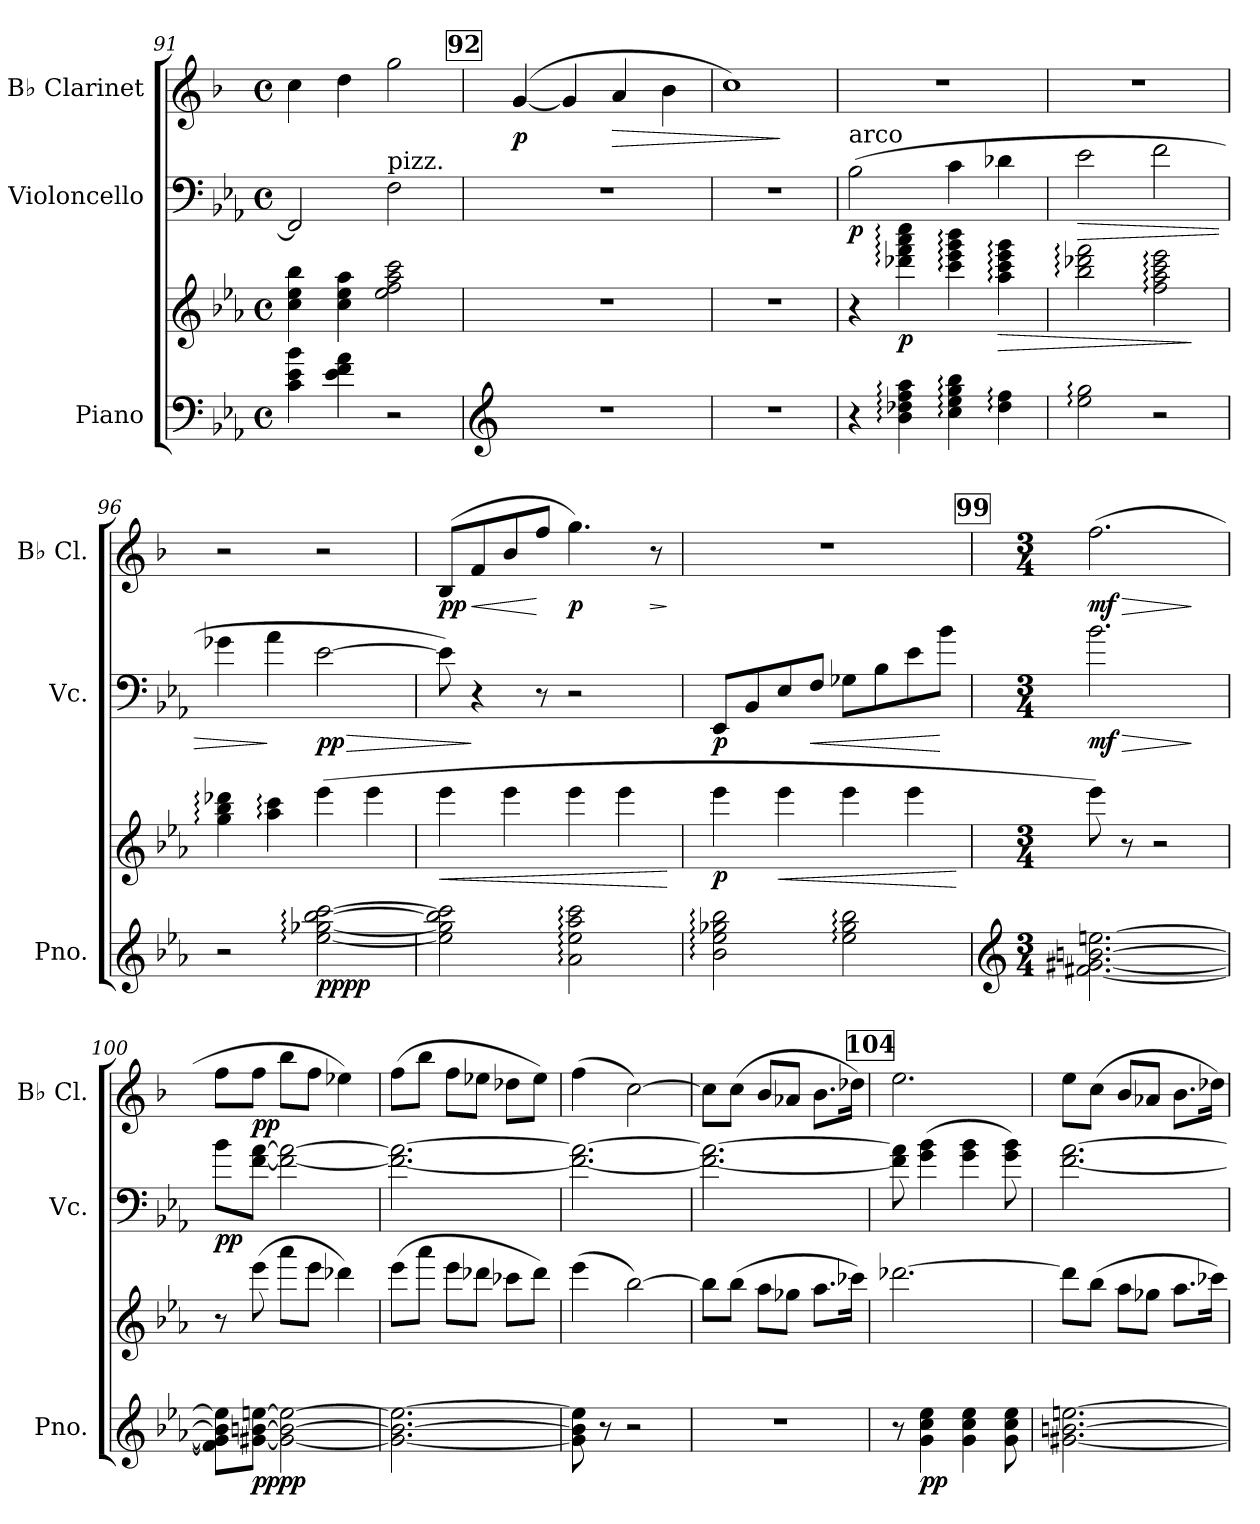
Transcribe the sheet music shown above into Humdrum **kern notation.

**kern	**kern	**dynam	**kern	**dynam	**kern	**dynam
*part3	*part3	*part3	*part2	*part2	*part1	*part1
*staff4	*staff3	*staff3/4	*staff2	*staff2	*staff1	*staff1
*I"Piano	*	*	*I"Violoncello	*	*I"B♭ Clarinet	*
*I'Pno.	*	*	*I'Vc.	*	*I'B♭ Cl.	*
*clefF4	*clefG2	*	*clefF4	*	*clefG2	*
*	*	*	*	*	*ITrd1c2	*
*k[b-e-a-]	*k[b-e-a-]	*	*k[b-e-a-]	*	*k[b-e-a-]	*
*M4/4	*M4/4	*	*M4/4	*	*M4/4	*
*met(c)	*met(c)	*	*met(c)	*	*met(c)	*
=91	=91	=91	=91	=91	=91	=91
4c\ 4e-\ 4b-\	4cc\ 4ee-\ 4bb-\	.	2FF/]	.	4b-\	.
4e-\ 4f\ 4a-\	4cc\ 4ee-\ 4aa-\	.	.	.	4cc\	.
!	!	!	!LO:TX:a:t=pizz.	!	!	!
2r	2ee-\Z 2ff\Z 2aa-\Z 2ccc\Z	.	2FZ\	.	2ffZ\	.
!!LO:REH:place=s1:a:B:fs=14:t=92
=92	=92	=92	=92	=92	=92	=92
*clefG2	*	*	*	*	*	*
!	!	!	!	!	!	!LO:DY:b
1r	1r	.	1r	.	(>[4f/	p
.	.	.	.	.	4f/]	.
!	!	!	!	!	!	!LO:HP:b
.	.	.	.	.	4g/	>
.	.	.	.	.	4a-\	.
=93	=93	=93	=93	=93	=93	=93
1r	1r	.	1r	.	1b-)	.
.	.	.	.	.	.	]
=94	=94	=94	=94	=94	=94	=94
!	!	!	!LO:TX:a:t=arco	!	!	!
!	!	!	!	!LO:DY:b	!	!
4r	4r	.	(>2B-\	p	1r	.
!	!	!LO:DY:b	!	!	!	!
4b-\: 4dd-X\: 4ff\: 4aa-\:	4ddd-X\: 4fff\: 4aaa-\: 4cccc\:	p	.	.	.	.
4cc\: 4ee-\: 4gg\: 4bb-\:	4ccc\: 4eee-\: 4ggg\: 4bbb-\:	.	4c\	.	.	.
!	!	!LO:HP:b	!	!	!	!
4dd-\: 4ff\:	4aa-\: 4ccc\: 4eee-\: 4ggg\:	>	4d-X\	.	.	.
=95	=95	=95	=95	=95	=95	=95
!	!	!	!	!LO:HP:b	!	!
2ee-\: 2gg\:	2bb-\: 2ddd-X\: 2fff\:	.	2e-\	>	1r	.
2r	2ff\: 2aa-\: 2ccc\: 2eee-\:	.	2f\	.	.	.
.	.	]	.	.	.	.
!!LO:LB:g=z
=96	=96	=96	=96	=96	=96	=96
2r	4gg\: 4bb-\: 4ddd-X\:	.	4g-X\	.	2r	.
.	4aa-\: 4ccc\:	.	4a-\	]	.	.
!	!	!LO:DY:b=2	!	!LO:HP:b	!	!
!	!	!LO:DY:n=1:b	!	!LO:DY:n=1:b	!	!
[2ee-\: [2gg-X\: [2bb-\: [2ccc\:	(>4eee-\	pp pp	[2e-\	> pp	2r	.
.	4eee-\	.	.	.	.	.
=97	=97	=97	=97	=97	=97	=97
!	!	!LO:HP:b	!	!	!	!LO:DY:b
2ee-\] 2gg-\] 2bb-\] 2ccc\]	4eee-\	<	8e-\])	.	(>8A-/L	pp
!	!	!	!	!	!	!LO:HP:b
.	.	.	4r	]	8e-/	<
.	4eee-\	.	.	.	8a-/	.
.	.	.	8r	.	8ee-/J	[
!	!	!	!	!	!	!LO:DY:b
2a-\: 2ee-\: 2aa-\: 2ccc\:	4eee-\	.	2r	.	4.ff\)	p
.	4eee-\	.	.	.	.	.
!	!	!	!	!	!	!LO:HP:b
.	.	.	.	.	8r	>
.	.	[	.	.	.	]
=98	=98	=98	=98	=98	=98	=98
!	!	!LO:DY:b	!	!LO:DY:b	!	!
2b-\: 2ee-\: 2gg-X\: 2bb-\:	4eee-\	p	8EE-/L	p	1r	.
.	.	.	8BB-/	.	.	.
!	!	!LO:HP:b	!	!	!	!
.	4eee-\	<	8E-/	.	.	.
!	!	!	!	!LO:HP:b	!	!
.	.	.	8F/J	<	.	.
2ee-\: 2gg-\: 2bb-\:	4eee-\	.	8G-X\L	.	.	.
.	.	.	8B-\	.	.	.
.	4eee-\	.	8e-\	.	.	.
.	.	.	8b-\J	[	.	.
.	.	[	.	.	.	.
!!LO:REH:place=s1:a:B:fs=14:t=99
=99	=99	=99	=99	=99	=99	=99
*clefG2	*	*	*	*	*	*
*M3/4	*M3/4	*	*M3/4	*	*M3/4	*
!	!	!LO:DY:b=2	!	!LO:HP:b	!	!LO:HP:b
!	!	!LO:DY:n=1:b	!	!LO:DY:n=1:b	!	!LO:DY:n=1:b
[2.f#X\ [2.g#X\ [2.bn\ [2.een\	8eee-\)	mf mf	2.b-\	> mf	(>2.ee-\	> mf
.	8r	.	.	.	.	.
.	2r	.	.	.	.	.
.	.	.	.	]	.	]
=100	=100	=100	=100	=100	=100	=100
!	!	!	!	!LO:DY:b	!	!
8f#\] 8g#\] 8b\] 8ee\]L	8r	.	8b-\L	pp	8ee-\L	.
!	!	!LO:DY:b=2	!	!	!	!
!	!	!LO:DY:n=1:b	!	!	!	!LO:DY:b
[8g#X\ [8bn\ [8een\J	(>8eee-\	pp pp	[8f\ [8a-\J	.	8ee-\J	pp
2g#\_ 2b\_ 2ee\_	8aaa-\L	.	2f\_ 2a-\_	.	8aa-\L	.
.	8eee-\J	.	.	.	8ee-\J	.
.	4ddd-X\)	.	.	.	4dd-X\)	.
!!LO:PB:g=z
=101	=101	=101	=101	=101	=101	=101
2.g#\_ 2.b\_ 2.ee\_	(>8eee-\L	.	2.f\_ 2.a-\_	.	(>8ee-\L	.
.	8aaa-\J	.	.	.	8aa-\J	.
.	8eee-\L	.	.	.	8ee-\L	.
.	8ddd-X\J	.	.	.	8dd-X\J	.
.	8ccc-X\L	.	.	.	8cc-X\L	.
.	8ddd-\J)	.	.	.	8dd-\J)	.
=102	=102	=102	=102	=102	=102	=102
8g#\] 8b\] 8ee\]	(>4eee-\	.	2.f\_ 2.a-\_	.	(>4ee-\	.
8r	.	.	.	.	.	.
2r	[2bb-\)	.	.	.	[2b-\)	.
=103	=103	=103	=103	=103	=103	=103
2.r	8bb-\L]	.	2.f\_ 2.a-\_	.	8b-\L]	.
.	(>8bb-\J	.	.	.	(>8b-\J	.
.	8aa-\L	.	.	.	8a-/L	.
.	8gg-X\J	.	.	.	8g-X/J	.
.	8.aa-\L	.	.	.	8.a-\L	.
.	16ccc-X\Jk)	.	.	.	16cc-X\Jk)	.
!!LO:REH:place=s1:a:B:fs=14:t=104
=104	=104	=104	=104	=104	=104	=104
8r	[2.ddd-X\	.	8f\] 8a-\]	.	2.dd\	.
!	!	!LO:DY:b=2	!	!	!	!
4g\ 4cc\ 4ee-\	.	pp	(>4g\ 4b-\	.	.	.
4g\ 4cc\ 4ee-\	.	.	4g\ 4b-\	.	.	.
8g\ 8cc\ 8ee-\	.	.	8g\ 8b-\)	.	.	.
=105	=105	=105	=105	=105	=105	=105
[2.g#X\ [2.bn\ [2.een\	8ddd-\L]	.	[2.f\ [2.a-\	.	8dd\L	.
.	(>8bb-\J	.	.	.	(>8b-\J	.
.	8aa-\L	.	.	.	8a-/L	.
.	8gg-X\J	.	.	.	8g-X/J	.
.	8.aa-\L	.	.	.	8.a-\L	.
.	16ccc-X\Jk)	.	.	.	16cc-X\Jk)	.
=	=	=	=	=	=	=
*-	*-	*-	*-	*-	*-	*-
